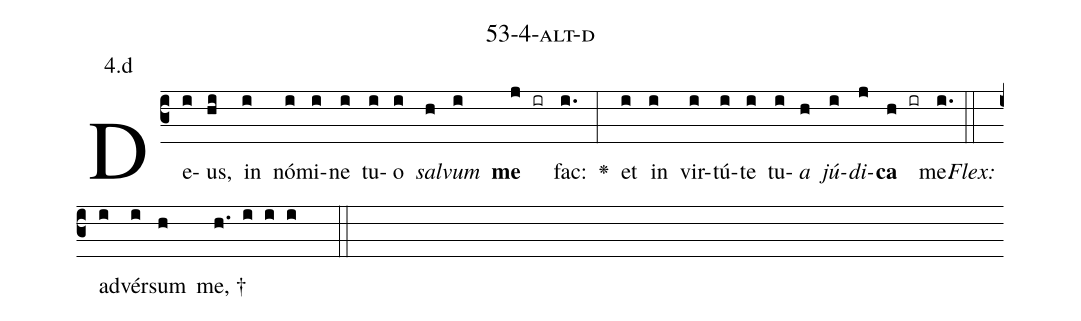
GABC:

name: 53-4-alt-d;
annotation: 4.d;
%%
(c3)De(i)us,(hi) in(i) nó(i)mi(i)ne(i) tu(i)o(i) <i>sal</i>(h)<i>vum</i>(i) <b>me</b>(j ir) fac:(i.) <v>\greheightstar</v>(:) et(i) in(i) vir(i)tú(i)te(i) tu(i)<i>a</i>(h) <i>jú</i>(i)<i>di</i>(j)<b>ca</b>(h ir) me.(i.) (::)
<i>Flex:</i>()  ad(i)vér(i)sum(h) me, †(h. i i i  ::)

%E(i) u(h) o(i) u(j) a(h) e.(i.) (::)
